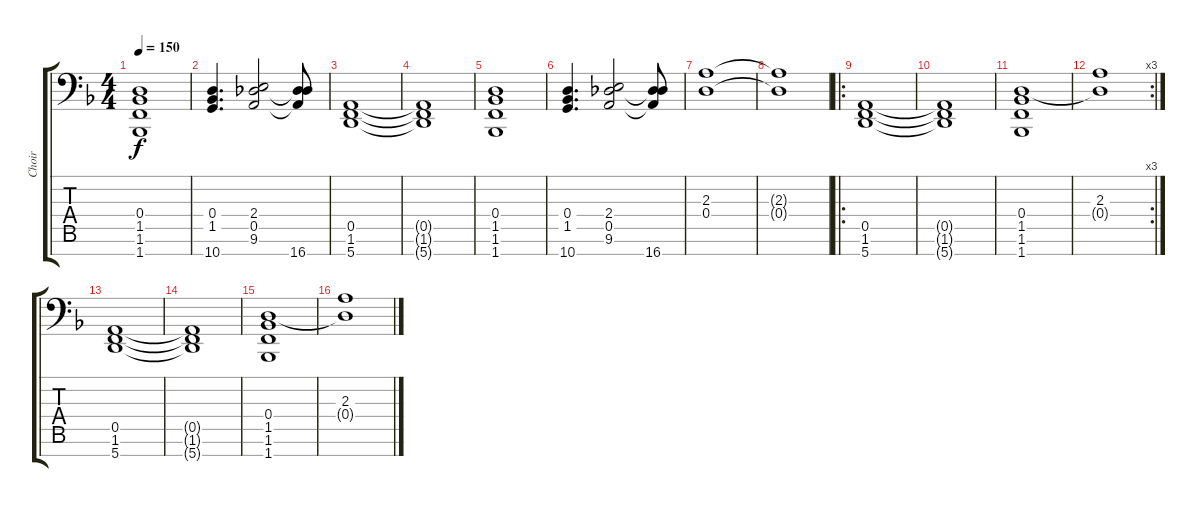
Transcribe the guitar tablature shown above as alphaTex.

\track ("Choir" "Choir") {instrument choiraahs}
\staff {score tabs}
\tuning (E4 B3 G3 D3 A2 E2 A1) {hide}
\ts (4 4)
\tempo 150
\clef f4
\ks f
(0.4 1.5 1.6 1.7).1{dy f} |
(0.4 1.5 10.7).4{d} (2.4 0.5 9.6).2 (0.5{t} 9.6{t} 16.7).8 |
(0.5 1.6 5.7).1 |
(0.5{t} 1.6{t} 5.7{t}).1 |
(0.4 1.5 1.6 1.7).1 |
(0.4 1.5 10.7).4{d} (2.4 0.5 9.6).2 (0.5{t} 9.6{t} 16.7).8 |
(2.3 0.4).1 |
(2.3{t} 0.4{t}).1 |
\ro
(0.5 1.6 5.7).1 |
(0.5{t} 1.6{t} 5.7{t}).1 |
(0.4 1.5 1.6 1.7).1 |
\rc 3
(2.3 0.4{t}).1 |
(0.5 1.6 5.7).1 |
(0.5{t} 1.6{t} 5.7{t}).1 |
(0.4 1.5 1.6 1.7).1 |
(2.3 0.4{t}).1
